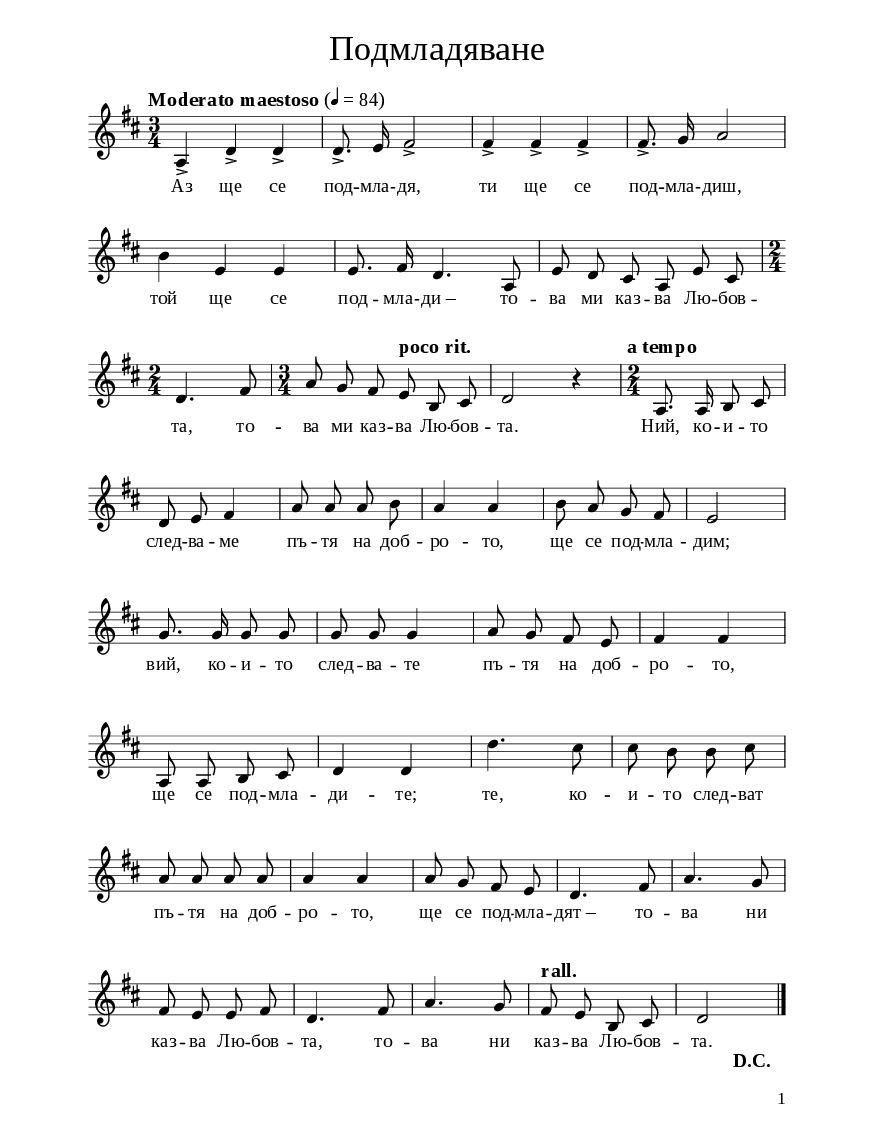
\version "2.24.3"

% include paper part and global functions
\include "include/globals.ily"

\bookpart {
  \label #'ref119
  \tocItem \markup "Подмладяване"
  \paper {
    print-all-headers = ##t
    print-page-number = ##t
    print-first-page-number = ##t

    % put page numbers on the bottom
    oddHeaderMarkup = \markup ""
    evenHeaderMarkup = \markup ""
    oddFooterMarkup = \markup
    \fill-line {
      ""
      \if \should-print-page-number \fromproperty #'page:page-number-string
    }
    evenFooterMarkup = \markup
    \fill-line {
      \if \should-print-page-number \fromproperty #'page:page-number-string
      ""
    }

    left-margin = 1.5\cm
    right-margin = 1.5\cm
    top-margin = 1.6\cm
    bottom-margin = 1.2\cm
    ragged-bottom = ##t % do not spread the staves to fill the whole vertical space

    % change distance between staves
    system-system-spacing =
    #'((basic-distance . 16)
       (minimum-distance . 6)
       (padding . 1)
       (stretchability . 12))
  }
  \score {
    \include "include/score-layout.ily"

    \new Voice \absolute {
      \clef treble
      \key d \major
      \time 3/4
      \tempoFunc "Moderato maestoso" 4 "84"
      \autoBeamOff
      a4 -> d'4 ->  % 2
      d'4 -> | d'8. -> e'16  % 3
      fis'2 -> | % 4
      fis'4 -> fis'4 ->  % 5
      fis'4 -> | fis'8. -> g'16  % 6
      a'2 \break |

      b'4 e'4  % 8
      e'4 | e'8. fis'16  % 9
      d'4. a8 | e'8  d'8 cis'8 a8 e'8 cis'8 \break | % 11
      \time 2/4  d'4. fis'8 | % 12
      \time 3/4  a'8 g'8 fis'8 \tempo "poco rit." e'8 b8 cis'8
      | % 13
      d'2 r4 | % 14
      \time 2/4
      \tempo "a tempo" a8. a16 b8 cis'8 \break | % 15
      d'8 e'8 fis'4 | % 16
      a'8 a'8 a'8 b'8 | % 17
      a'4 a'4 | % 18
      b'8 a'8 g'8 fis'8 | % 19
      e'2 \break |
      g'8. g'16 g'8 g'8 | % 21
      g'8 g'8 g'4 | % 22
      a'8 g'8 fis'8 e'8 | % 23
      fis'4 fis'4 \break | % 24
      a8 a8 b8 cis'8 | % 25
      d'4 d'4 | % 26
      d''4. cis''8 | % 27
      cis''8 b'8 b'8 cis''8 \break | % 28
      a'8 a'8 a'8 a'8 | % 29
      a'4 a'4 |
      a'8 g'8 fis'8 e'8 | % 31
      d'4. fis'8 | % 32
      a'4. g'8 \break | % 33
      fis'8 e'8 e'8 fis'8 | % 34
      d'4. fis'8 | % 35
      a'4. g'8 | % 36
      \tempo "rall." fis'8 e'8 b8 cis'8 | % 37
      d'2  \bar "|."
    }

    \addlyrics {
      Аз   ще   се
      под  --  "мла-"  --  дя,   ти   ще   се   под  --  "мла-"  --  диш,
      той   ще   се   под  --  "мла-"  --  "ди –"   то  --  ва   ми   каз  --
      ва   Лю  --  бов  --  та,   то  --  ва   ми   каз  --  ва   Лю  --
      бов  --  та.   Ний,   ко  --  и  --  то   след  --  ва  --  ме
      пъ  --  тя   на   доб  --  ро  --  то,   ще   се   под  --  мла  --
      дим;   вий,   ко  --  и  --  то   след  --  ва  --  те   пъ  --
      тя   на   доб  --  ро  --  то,   ще   се   под  --  мла  --  ди  --
      те;   те,   ко  --  и  --  то   след  --  ват   пъ  --  тя   на
      доб  --  ро  --  то,   ще   се   под  --  мла  --  "дят –"   то  --
      ва   ни   каз  --  ва   Лю  --  бов  --  та,   то  --  ва   ни
      каз  --  ва   Лю  --  бов  --  та.
    }

    \header {
      title = \titleFunc #'ref_desc_11 "Подмладяване" "Podmladjavane"
    }

    \midi{}

  } % score

  \markup \dc-one "D.C."



} % bookpart
